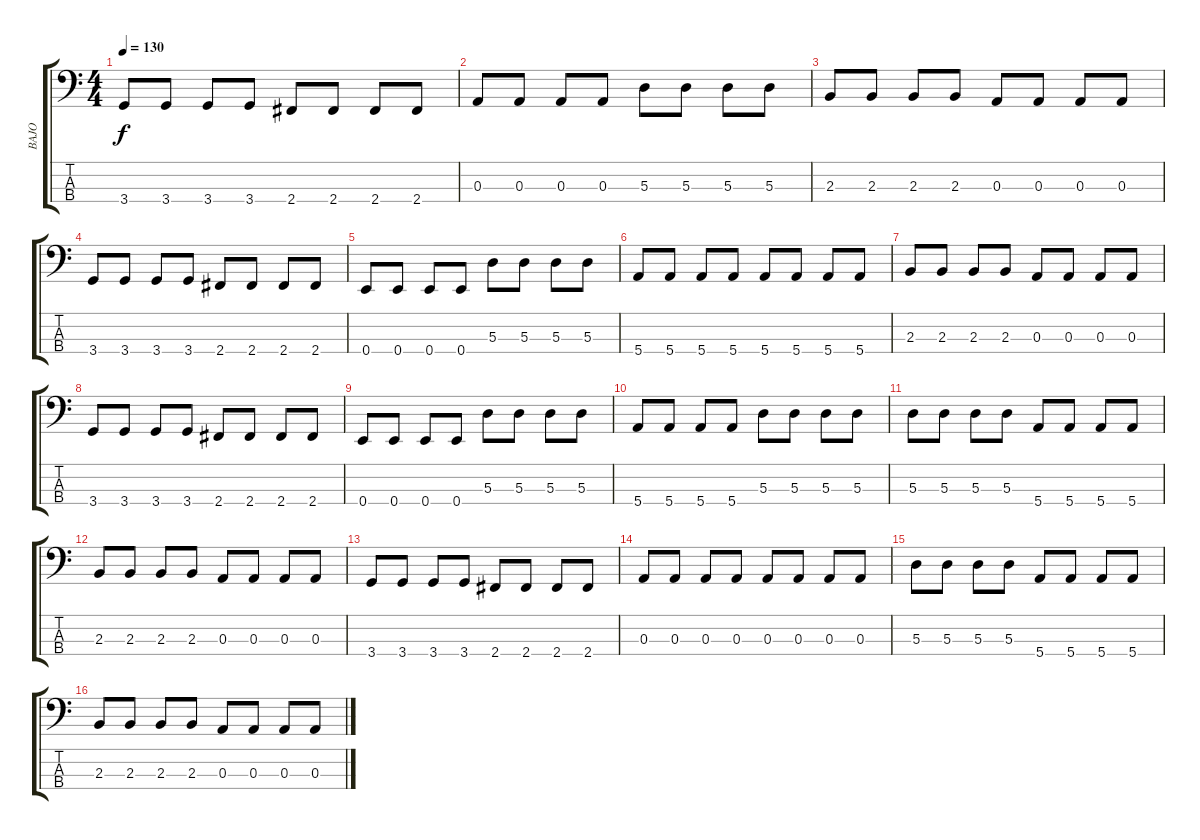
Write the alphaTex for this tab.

\track ("BAJO" "BAJO") {instrument electricbassfinger}
\staff {score tabs}
\tuning (G2 D2 A1 E1) {hide}
\ts (4 4)
\tempo 130
\clef f4
\ks c
3.4.8{dy f} 3.4.8 3.4.8 3.4.8 2.4.8 2.4.8 2.4.8 2.4.8 |
0.3.8 0.3.8 0.3.8 0.3.8 5.3.8 5.3.8 5.3.8 5.3.8 |
2.3.8 2.3.8 2.3.8 2.3.8 0.3.8 0.3.8 0.3.8 0.3.8 |
3.4.8 3.4.8 3.4.8 3.4.8 2.4.8 2.4.8 2.4.8 2.4.8 |
0.4.8 0.4.8 0.4.8 0.4.8 5.3.8 5.3.8 5.3.8 5.3.8 |
5.4.8 5.4.8 5.4.8 5.4.8 5.4.8 5.4.8 5.4.8 5.4.8 |
2.3.8 2.3.8 2.3.8 2.3.8 0.3.8 0.3.8 0.3.8 0.3.8 |
3.4.8 3.4.8 3.4.8 3.4.8 2.4.8 2.4.8 2.4.8 2.4.8 |
0.4.8 0.4.8 0.4.8 0.4.8 5.3.8 5.3.8 5.3.8 5.3.8 |
5.4.8 5.4.8 5.4.8 5.4.8 5.3.8 5.3.8 5.3.8 5.3.8 |
5.3.8 5.3.8 5.3.8 5.3.8 5.4.8 5.4.8 5.4.8 5.4.8 |
2.3.8 2.3.8 2.3.8 2.3.8 0.3.8 0.3.8 0.3.8 0.3.8 |
3.4.8 3.4.8 3.4.8 3.4.8 2.4.8 2.4.8 2.4.8 2.4.8 |
0.3.8 0.3.8 0.3.8 0.3.8 0.3.8 0.3.8 0.3.8 0.3.8 |
5.3.8 5.3.8 5.3.8 5.3.8 5.4.8 5.4.8 5.4.8 5.4.8 |
2.3.8 2.3.8 2.3.8 2.3.8 0.3.8 0.3.8 0.3.8 0.3.8
